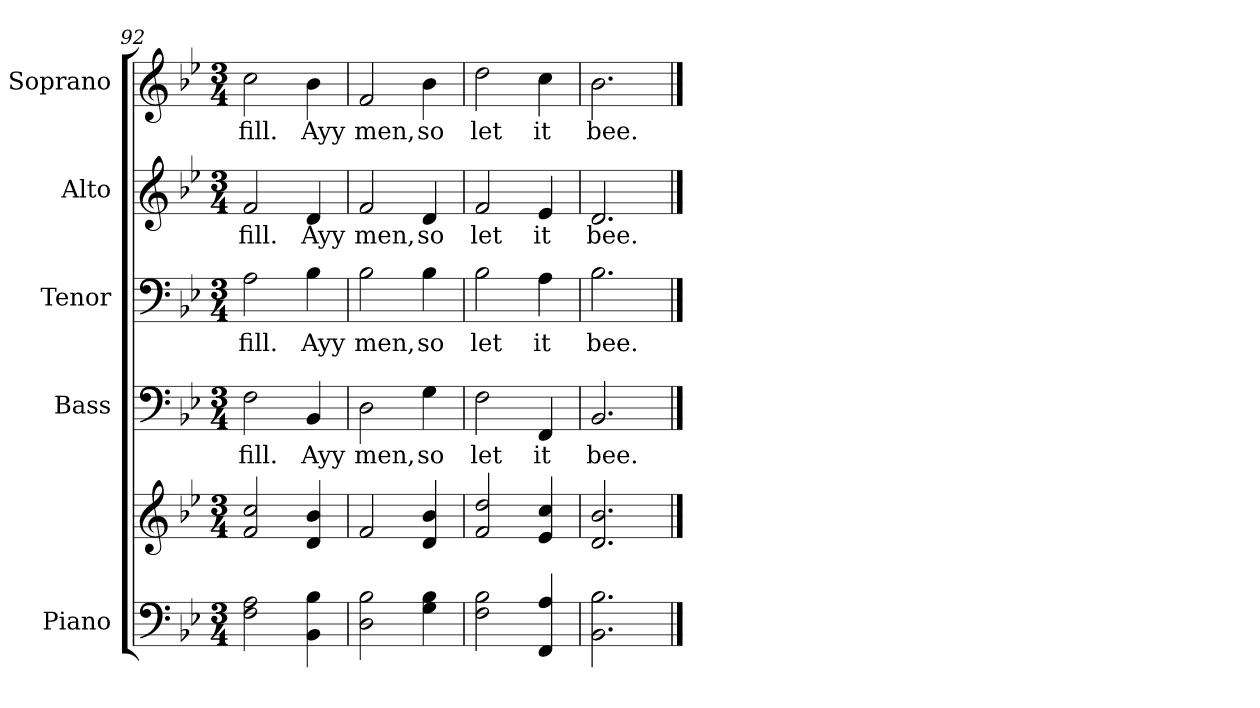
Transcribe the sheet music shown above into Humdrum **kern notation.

**kern	**kern	**kern	**text	**kern	**text	**kern	**text	**kern	**text
*part5	*part5	*part4	*part4	*part3	*part3	*part2	*part2	*part1	*part1
*staff6	*staff5	*staff4	*staff4	*staff3	*staff3	*staff2	*staff2	*staff1	*staff1
*I"Piano	*	*I"Bass	*	*I"Tenor	*	*I"Alto	*	*I"Soprano	*
*I'Pno.	*	*I'B.	*	*I'T.	*	*I'A.	*	*I'S.	*
*clefF4	*clefG2	*clefF4	*	*clefF4	*	*clefG2	*	*clefG2	*
*k[b-e-]	*k[b-e-]	*k[b-e-]	*	*k[b-e-]	*	*k[b-e-]	*	*k[b-e-]	*
*B-:	*B-:	*B-:	*	*B-:	*	*B-:	*	*B-:	*
*M3/4	*M3/4	*M3/4	*	*M3/4	*	*M3/4	*	*M3/4	*
=92	=92	=92	=92	=92	=92	=92	=92	=92	=92
!	!	!	!LO:LY:b:color=#000000	!	!	!	!	!	!
!	!	!	!	!	!LO:LY:b:color=#000000	!	!	!	!
!	!	!	!	!	!	!	!LO:LY:b:color=#000000	!	!
!	!	!	!	!	!	!	!	!	!LO:LY:b:color=#000000
2Fi\ 2Ai	2fi/ 2cci	2Fi\	fill.	2Ai\	fill.	2fi/	fill.	2cci\	fill.
!	!	!	!LO:LY:b:color=#000000	!	!	!	!	!	!
!	!	!	!	!	!LO:LY:b:color=#000000	!	!	!	!
!	!	!	!	!	!	!	!LO:LY:b:color=#000000	!	!
!	!	!	!	!	!	!	!	!	!LO:LY:b:color=#000000
4BB-i\ 4B-i	4di/ 4b-i	4BB-i/	Ayy	4B-i\	Ayy	4di/	Ayy	4b-i\	Ayy
!!LO:LB:g=z
=93	=93	=93	=93	=93	=93	=93	=93	=93	=93
!	!	!	!LO:LY:b:color=#000000	!	!	!	!	!	!
!	!	!	!	!	!LO:LY:b:color=#000000	!	!	!	!
!	!	!	!	!	!	!	!LO:LY:b:color=#000000	!	!
!	!	!	!	!	!	!	!	!	!LO:LY:b:color=#000000
2Di\ 2B-i	2fi/	2Di\	men,	2B-i\	men,	2fi/	men,	2fi/	men,
!	!	!	!LO:LY:b:color=#000000	!	!	!	!	!	!
!	!	!	!	!	!LO:LY:b:color=#000000	!	!	!	!
!	!	!	!	!	!	!	!LO:LY:b:color=#000000	!	!
!	!	!	!	!	!	!	!	!	!LO:LY:b:color=#000000
4Gi\ 4B-i	4di/ 4b-i	4Gi\	so	4B-i\	so	4di/	so	4b-i\	so
=94	=94	=94	=94	=94	=94	=94	=94	=94	=94
!	!	!	!LO:LY:b:color=#000000	!	!	!	!	!	!
!	!	!	!	!	!LO:LY:b:color=#000000	!	!	!	!
!	!	!	!	!	!	!	!LO:LY:b:color=#000000	!	!
!	!	!	!	!	!	!	!	!	!LO:LY:b:color=#000000
2Fi\ 2B-i	2fi/ 2ddi	2Fi\	let	2B-i\	let	2fi/	let	2ddi\	let
!	!	!	!LO:LY:b:color=#000000	!	!	!	!	!	!
!	!	!	!	!	!LO:LY:b:color=#000000	!	!	!	!
!	!	!	!	!	!	!	!LO:LY:b:color=#000000	!	!
!	!	!	!	!	!	!	!	!	!LO:LY:b:color=#000000
4FFi/ 4Ai	4e-i/ 4cci	4FFi/	it	4Ai\	it	4e-i/	it	4cci\	it
=95	=95	=95	=95	=95	=95	=95	=95	=95	=95
!	!	!	!LO:LY:b:color=#000000	!	!	!	!	!	!
!	!	!	!	!	!LO:LY:b:color=#000000	!	!	!	!
!	!	!	!	!	!	!	!LO:LY:b:color=#000000	!	!
!	!	!	!	!	!	!	!	!	!LO:LY:b:color=#000000
2.BB-i\ 2.B-i	2.di/ 2.b-i	2.BB-i/	bee.	2.B-i\	bee.	2.di/	bee.	2.b-i\	bee.
==	==	==	==	==	==	==	==	==	==
*-	*-	*-	*-	*-	*-	*-	*-	*-	*-
